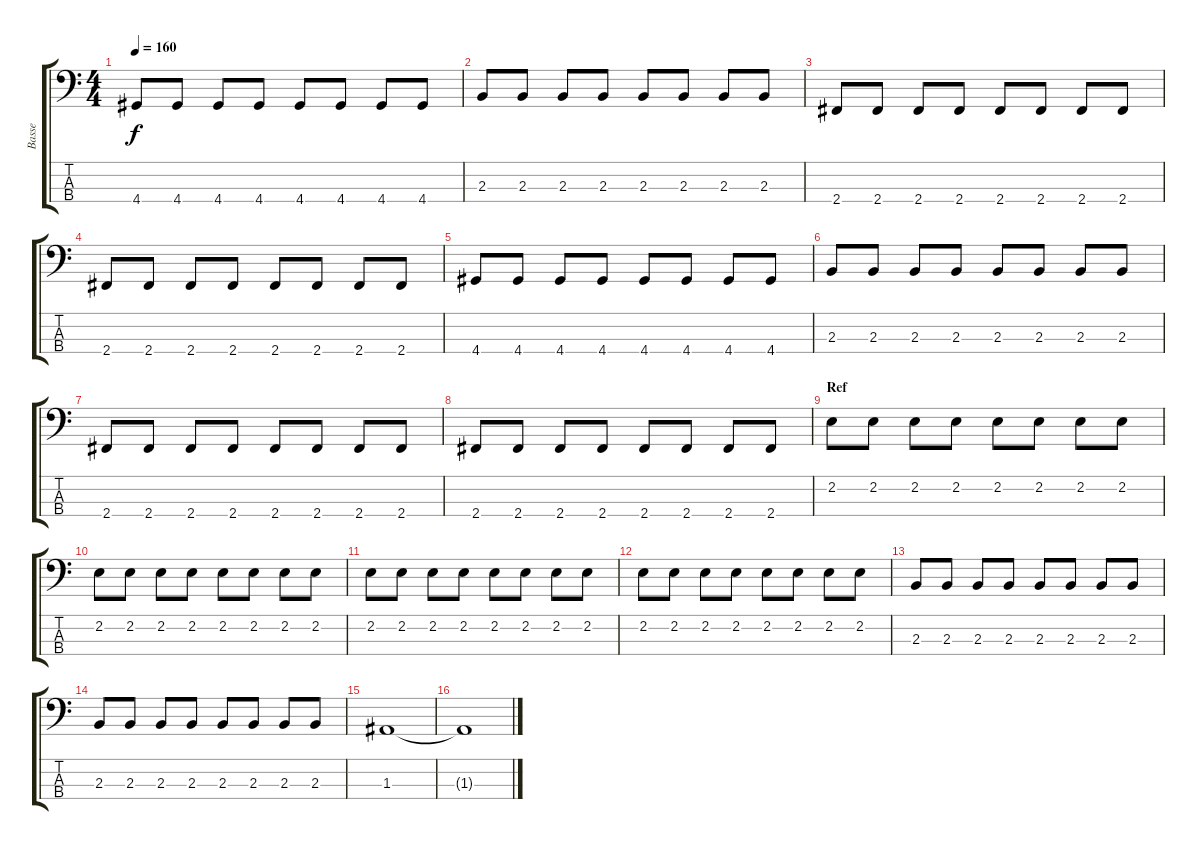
\track ("Basse" "Basse") {instrument electricbassfinger}
\staff {score tabs}
\tuning (G2 D2 A1 E1) {hide}
\ts (4 4)
\tempo 160
\clef f4
\ks c
4.4.8{dy f} 4.4.8 4.4.8 4.4.8 4.4.8 4.4.8 4.4.8 4.4.8 |
2.3.8 2.3.8 2.3.8 2.3.8 2.3.8 2.3.8 2.3.8 2.3.8 |
2.4.8 2.4.8 2.4.8 2.4.8 2.4.8 2.4.8 2.4.8 2.4.8 |
2.4.8 2.4.8 2.4.8 2.4.8 2.4.8 2.4.8 2.4.8 2.4.8 |
4.4.8 4.4.8 4.4.8 4.4.8 4.4.8 4.4.8 4.4.8 4.4.8 |
2.3.8 2.3.8 2.3.8 2.3.8 2.3.8 2.3.8 2.3.8 2.3.8 |
2.4.8 2.4.8 2.4.8 2.4.8 2.4.8 2.4.8 2.4.8 2.4.8 |
2.4.8 2.4.8 2.4.8 2.4.8 2.4.8 2.4.8 2.4.8 2.4.8 |
\section ("" "Ref")
2.2.8 2.2.8 2.2.8 2.2.8 2.2.8 2.2.8 2.2.8 2.2.8 |
2.2.8 2.2.8 2.2.8 2.2.8 2.2.8 2.2.8 2.2.8 2.2.8 |
2.2.8 2.2.8 2.2.8 2.2.8 2.2.8 2.2.8 2.2.8 2.2.8 |
2.2.8 2.2.8 2.2.8 2.2.8 2.2.8 2.2.8 2.2.8 2.2.8 |
2.3.8 2.3.8 2.3.8 2.3.8 2.3.8 2.3.8 2.3.8 2.3.8 |
2.3.8 2.3.8 2.3.8 2.3.8 2.3.8 2.3.8 2.3.8 2.3.8 |
1.3.1 |
1.3{t}.1
